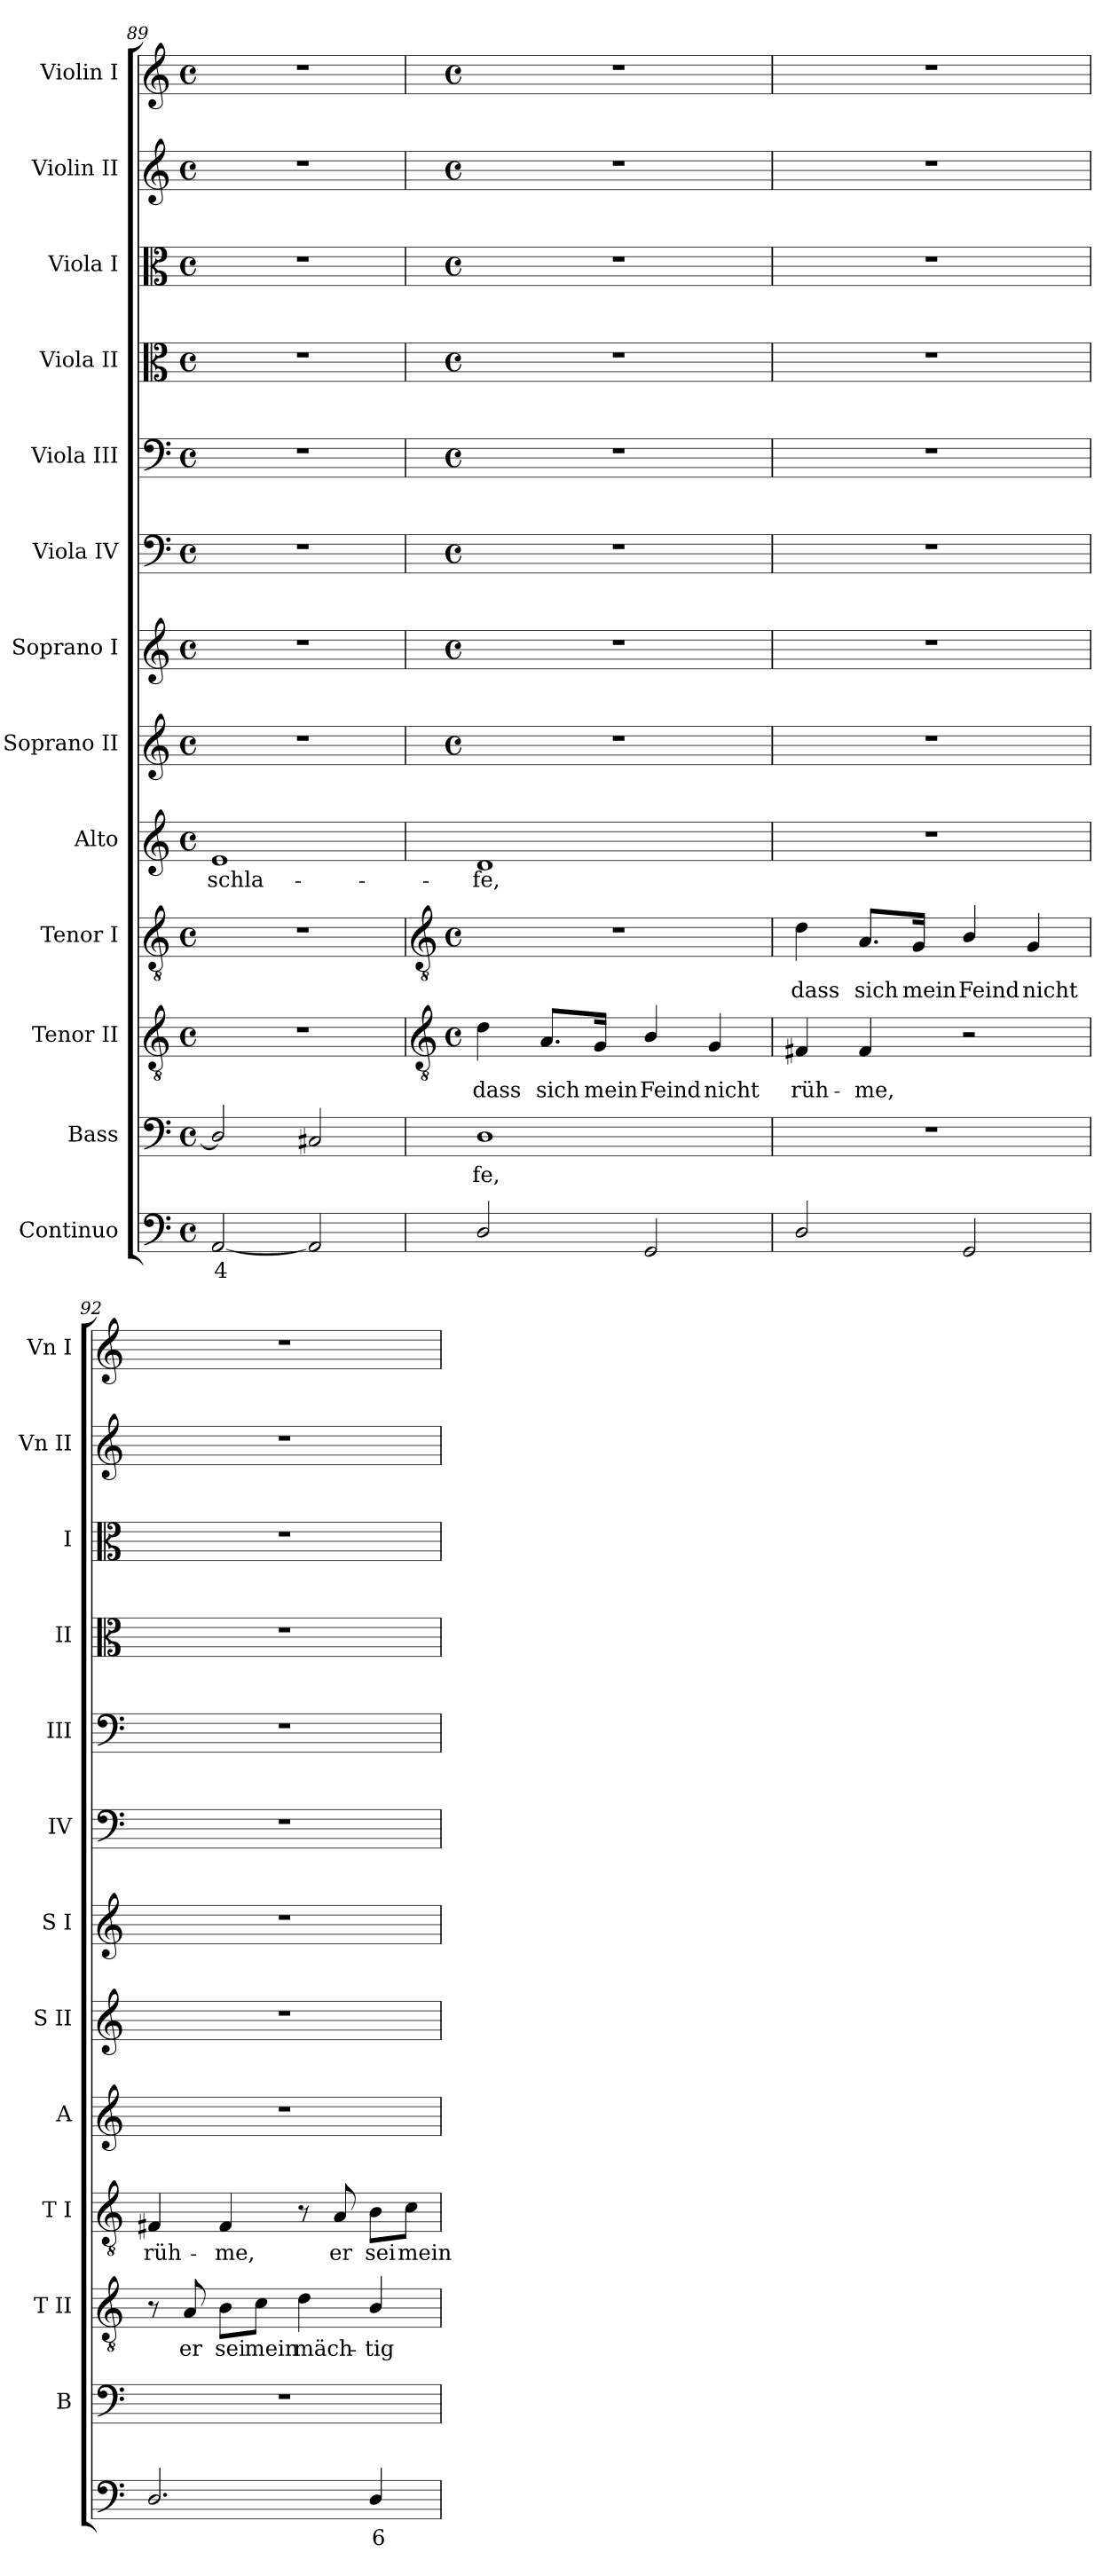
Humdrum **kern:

**kern	**text	**kern	**text	**kern	**text	**kern	**text	**kern	**text	**kern	**kern	**kern	**kern	**kern	**kern	**kern	**kern
*part13	*part13	*part12	*part12	*part11	*part11	*part10	*part10	*part9	*part9	*part8	*part7	*part6	*part5	*part4	*part3	*part2	*part1
*staff13	*staff13	*staff12	*staff12	*staff11	*staff11	*staff10	*staff10	*staff9	*staff9	*staff8	*staff7	*staff6	*staff5	*staff4	*staff3	*staff2	*staff1
*I"Continuo	*	*I"Bass	*	*I"Tenor II	*	*I"Tenor I	*	*I"Alto	*	*I"Soprano II	*I"Soprano I	*I"Viola IV	*I"Viola III	*I"Viola II	*I"Viola I	*I"Violin II	*I"Violin I
*	*	*I'B	*	*I'T II	*	*I'T I	*	*I'A	*	*I'S II	*I'S I	*I'IV	*I'III	*I'II	*I'I	*I'Vn II	*I'Vn I
*clefF4	*	*clefF4	*	*clefGv2	*	*clefGv2	*	*clefG2	*	*clefG2	*clefG2	*clefF4	*clefF4	*clefC3	*clefC3	*clefG2	*clefG2
*k[]	*	*k[]	*	*k[]	*	*k[]	*	*k[]	*	*k[]	*k[]	*k[]	*k[]	*k[]	*k[]	*k[]	*k[]
*C:	*	*C:	*	*C:	*	*C:	*	*C:	*	*C:	*C:	*C:	*C:	*C:	*C:	*C:	*C:
*M4/4	*	*M4/4	*	*M4/4	*	*M4/4	*	*M4/4	*	*M4/4	*M4/4	*M4/4	*M4/4	*M4/4	*M4/4	*M4/4	*M4/4
*met(c)	*	*met(c)	*	*met(c)	*	*met(c)	*	*met(c)	*	*met(c)	*met(c)	*met(c)	*met(c)	*met(c)	*met(c)	*met(c)	*met(c)
=89	=89	=89	=89	=89	=89	=89	=89	=89	=89	=89	=89	=89	=89	=89	=89	=89	=89
!	!LO:LY:b	!	!	!	!	!	!	!	!LO:LY:b	!	!	!	!	!	!	!	!
[2AA	4	2D/]	.	1r	.	1r	.	1e	-schla-	1r	1r	1r	1r	1r	1r	1r	1r
2AA]	.	2C#X	.	.	.	.	.	.	.	.	.	.	.	.	.	.	.
!!LO:LB:g=z
=90	=90	=90	=90	=90	=90	=90	=90	=90	=90	=90	=90	=90	=90	=90	=90	=90	=90
*	*	*	*	*clefGv2	*	*clefGv2	*	*	*	*	*	*	*	*	*	*	*
*	*	*	*	*k[]	*	*k[]	*	*	*	*	*	*	*	*	*	*	*
*	*	*	*	*C:	*	*C:	*	*	*	*	*	*	*	*	*	*	*
*	*	*	*	*M4/4	*	*M4/4	*	*	*	*M4/4	*M4/4	*M4/4	*M4/4	*M4/4	*M4/4	*M4/4	*M4/4
*	*	*	*	*met(c)	*	*met(c)	*	*	*	*met(c)	*met(c)	*met(c)	*met(c)	*met(c)	*met(c)	*met(c)	*met(c)
!	!	!	!LO:LY:b	!	!LO:LY:b	!	!	!	!LO:LY:b	!	!	!	!	!	!	!	!
2D/	.	1D	fe,	4d	dass	1r	.	1d	-fe,	1r	1r	1r	1r	1r	1r	1r	1r
!	!	!	!	!	!LO:LY:b	!	!	!	!	!	!	!	!	!	!	!	!
.	.	.	.	8.A/L	sich	.	.	.	.	.	.	.	.	.	.	.	.
!	!	!	!	!	!LO:LY:b	!	!	!	!	!	!	!	!	!	!	!	!
.	.	.	.	16G/Jk	mein	.	.	.	.	.	.	.	.	.	.	.	.
!	!	!	!	!	!LO:LY:b	!	!	!	!	!	!	!	!	!	!	!	!
2GG	.	.	.	4B/	Feind	.	.	.	.	.	.	.	.	.	.	.	.
!	!	!	!	!	!LO:LY:b	!	!	!	!	!	!	!	!	!	!	!	!
.	.	.	.	4G	nicht	.	.	.	.	.	.	.	.	.	.	.	.
=91	=91	=91	=91	=91	=91	=91	=91	=91	=91	=91	=91	=91	=91	=91	=91	=91	=91
!	!	!	!	!	!LO:LY:b	!	!LO:LY:b	!	!	!	!	!	!	!	!	!	!
2D/	.	1r	.	4F#X	rüh-	4d	dass	1r	.	1r	1r	1r	1r	1r	1r	1r	1r
!	!	!	!	!	!LO:LY:b	!	!LO:LY:b	!	!	!	!	!	!	!	!	!	!
.	.	.	.	4F#	-me,	8.A/L	sich	.	.	.	.	.	.	.	.	.	.
!	!	!	!	!	!	!	!LO:LY:b	!	!	!	!	!	!	!	!	!	!
.	.	.	.	.	.	16G/Jk	mein	.	.	.	.	.	.	.	.	.	.
!	!	!	!	!	!	!	!LO:LY:b	!	!	!	!	!	!	!	!	!	!
2GG	.	.	.	2r	.	4B/	Feind	.	.	.	.	.	.	.	.	.	.
!	!	!	!	!	!	!	!LO:LY:b	!	!	!	!	!	!	!	!	!	!
.	.	.	.	.	.	4G	nicht	.	.	.	.	.	.	.	.	.	.
=92	=92	=92	=92	=92	=92	=92	=92	=92	=92	=92	=92	=92	=92	=92	=92	=92	=92
!	!	!	!	!	!	!	!LO:LY:b	!	!	!	!	!	!	!	!	!	!
2.D/	.	1r	.	8r	.	4F#X	rüh-	1r	.	1r	1r	1r	1r	1r	1r	1r	1r
!	!	!	!	!	!LO:LY:b	!	!	!	!	!	!	!	!	!	!	!	!
.	.	.	.	8A	er	.	.	.	.	.	.	.	.	.	.	.	.
!	!	!	!	!	!LO:LY:b	!	!LO:LY:b	!	!	!	!	!	!	!	!	!	!
.	.	.	.	8B\L	sei	4F#	-me,	.	.	.	.	.	.	.	.	.	.
!	!	!	!	!	!LO:LY:b	!	!	!	!	!	!	!	!	!	!	!	!
.	.	.	.	8c\J	mein	.	.	.	.	.	.	.	.	.	.	.	.
!	!	!	!	!	!LO:LY:b	!	!	!	!	!	!	!	!	!	!	!	!
.	.	.	.	4d	mäch-	8r	.	.	.	.	.	.	.	.	.	.	.
!	!	!	!	!	!	!	!LO:LY:b	!	!	!	!	!	!	!	!	!	!
.	.	.	.	.	.	8A	er	.	.	.	.	.	.	.	.	.	.
!	!LO:LY:b	!	!	!	!LO:LY:b	!	!LO:LY:b	!	!	!	!	!	!	!	!	!	!
4D/	6	.	.	4B/	-tig	8B\L	sei	.	.	.	.	.	.	.	.	.	.
!	!	!	!	!	!	!	!LO:LY:b	!	!	!	!	!	!	!	!	!	!
.	.	.	.	.	.	8c\J	mein	.	.	.	.	.	.	.	.	.	.
=	=	=	=	=	=	=	=	=	=	=	=	=	=	=	=	=	=
*-	*-	*-	*-	*-	*-	*-	*-	*-	*-	*-	*-	*-	*-	*-	*-	*-	*-
